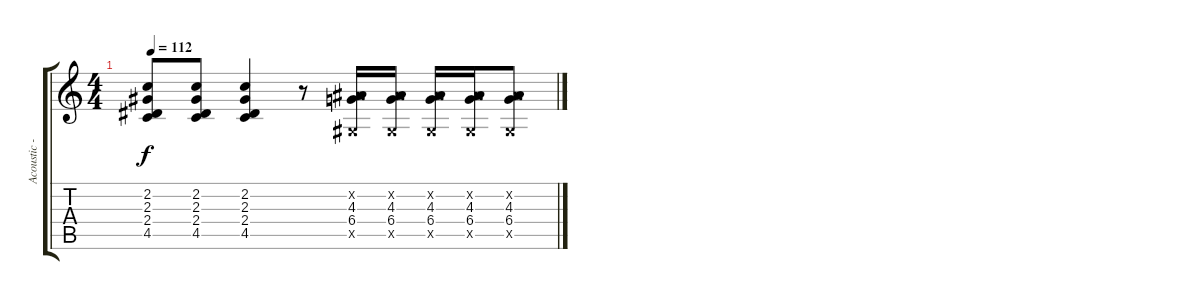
\track ("Acoustic - Dave Mason" "Acoustic -") {instrument acousticguitarsteel}
\staff {score tabs}
\tuning (Eb4 Bb3 Gb3 Db3 Ab2 Eb2) {hide}
\ts (4 4)
\tempo 112
\clef g2
\ks c
(2.2 2.3 2.4 4.5).8{dy f} (2.2 2.3 2.4 4.5).8 (2.2 2.3 2.4 4.5).4 r.8 (0.2{x} 4.3 6.4 0.5{x}).16 (0.2{x} 4.3 6.4 0.5{x}).16 (0.2{x} 4.3 6.4 0.5{x}).16 (0.2{x} 4.3 6.4 0.5{x}).16 (0.2{x} 4.3 6.4 0.5{x}).8
